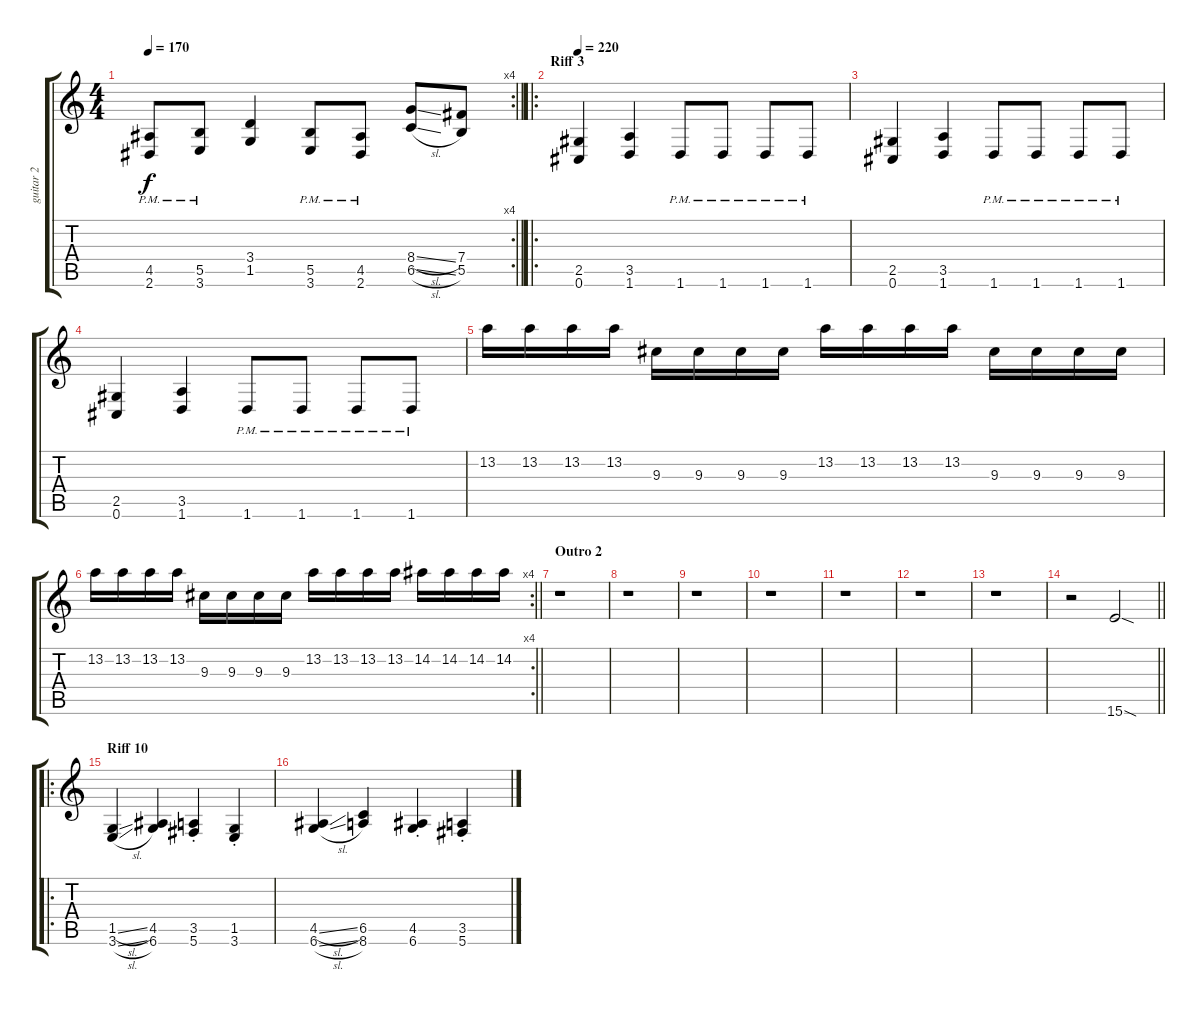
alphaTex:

\track ("guitar 2" "guitar 2") {instrument distortionguitar}
\staff {score tabs}
\tuning (Db4 Ab3 E3 B2 Gb2 Db2) {hide}
\rc 4
\ts (4 4)
\tempo 170
\clef g2
\barLineRight lightlight
\ks c
(4.5{pm} 2.6{pm}).8{dy f} (5.5{pm} 3.6{pm}).8 (3.4 1.5).4 (5.5{pm} 3.6{pm}).8 (4.5{pm} 2.6{pm}).8 (8.4{sl} 6.5{sl}).8 (7.4 5.5).8 |
\ro
\section ("" "Riff 3")
\tempo 220
(2.5 0.6).4 (3.5 1.6).4 1.6{pm}.8 1.6{pm}.8 1.6{pm}.8 1.6{pm}.8 |
(2.5 0.6).4 (3.5 1.6).4 1.6{pm}.8 1.6{pm}.8 1.6{pm}.8 1.6{pm}.8 |
(2.5 0.6).4 (3.5 1.6).4 1.6{pm}.8 1.6{pm}.8 1.6{pm}.8 1.6{pm}.8 |
13.2.16 13.2.16 13.2.16 13.2.16 9.3.16 9.3.16 9.3.16 9.3.16 13.2.16 13.2.16 13.2.16 13.2.16 9.3.16 9.3.16 9.3.16 9.3.16 |
\rc 4
\barLineRight lightlight
13.2.16 13.2.16 13.2.16 13.2.16 9.3.16 9.3.16 9.3.16 9.3.16 13.2.16 13.2.16 13.2.16 13.2.16 14.2.16 14.2.16 14.2.16 14.2.16 |
\section ("" "Outro 2")
r.1 |
r.1 |
r.1 |
r.1 |
r.1 |
r.1 |
r.1 |
\barLineRight lightlight
r.2 15.6{sod}.2 |
\ro
\section ("" "Riff 10")
(1.5{sl} 3.6{sl}).4 (4.5 6.6).4 (3.5{st} 5.6{st}).4 (1.5{st} 3.6{st}).4 |
(4.5{sl} 6.6{sl}).4 (6.5 8.6).4 (4.5{st} 6.6{st}).4 (3.5{st} 5.6{st}).4
